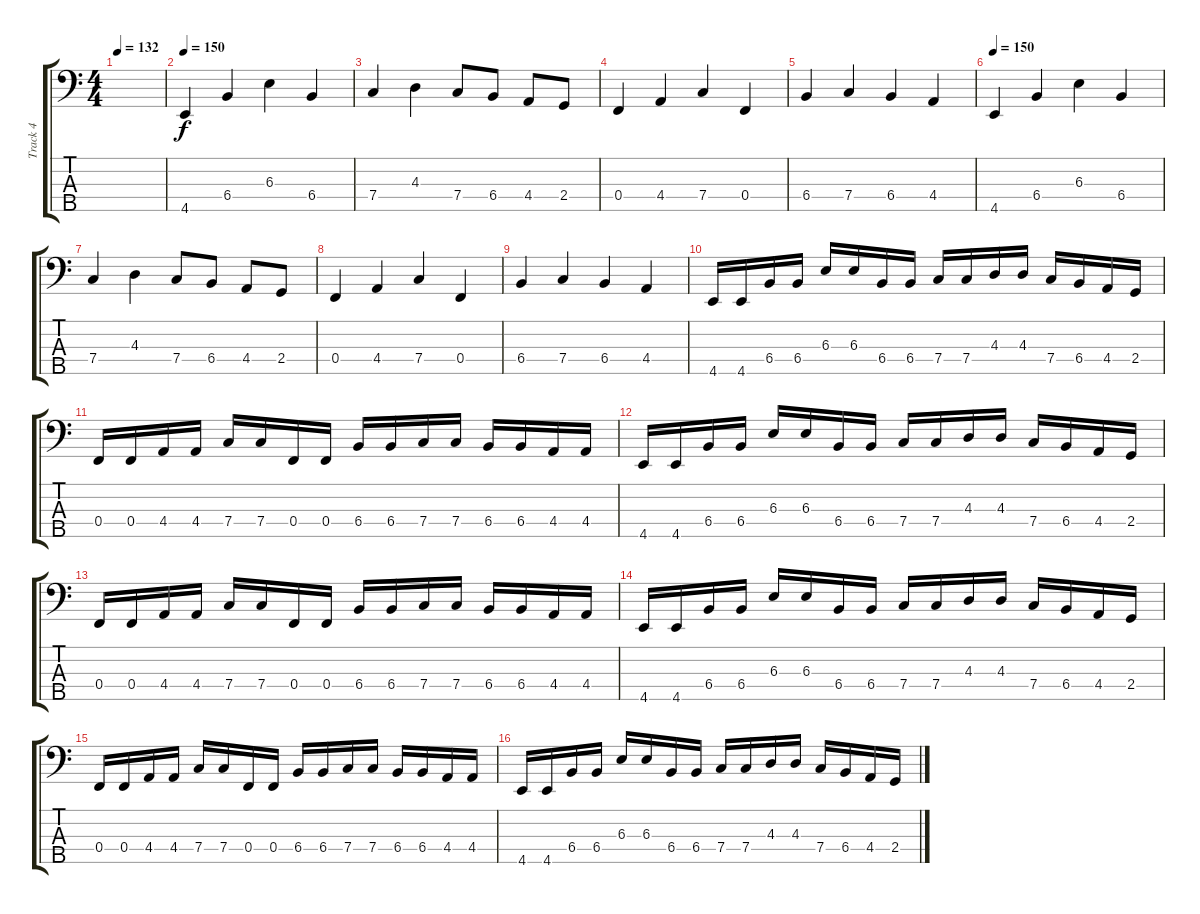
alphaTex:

\track ("Track 4" "Track 4") {instrument electricbassfinger}
\staff {score tabs}
\tuning (Ab2 Eb2 Bb1 F1 C1) {hide}
\ts (4 4)
\tempo 132
\clef f4
\ks c
|
\tempo 150
4.5.4 6.4.4 6.3.4 6.4.4 |
7.4.4 4.3.4 7.4.8 6.4.8 4.4.8 2.4.8 |
0.4.4 4.4.4 7.4.4 0.4.4 |
6.4.4 7.4.4 6.4.4 4.4.4 |
\tempo 150
4.5.4 6.4.4 6.3.4 6.4.4 |
7.4.4 4.3.4 7.4.8 6.4.8 4.4.8 2.4.8 |
0.4.4 4.4.4 7.4.4 0.4.4 |
6.4.4 7.4.4 6.4.4 4.4.4 |
4.5.16 4.5.16 6.4.16 6.4.16 6.3.16 6.3.16 6.4.16 6.4.16 7.4.16 7.4.16 4.3.16 4.3.16 7.4.16 6.4.16 4.4.16 2.4.16 |
0.4.16 0.4.16 4.4.16 4.4.16 7.4.16 7.4.16 0.4.16 0.4.16 6.4.16 6.4.16 7.4.16 7.4.16 6.4.16 6.4.16 4.4.16 4.4.16 |
4.5.16 4.5.16 6.4.16 6.4.16 6.3.16 6.3.16 6.4.16 6.4.16 7.4.16 7.4.16 4.3.16 4.3.16 7.4.16 6.4.16 4.4.16 2.4.16 |
0.4.16 0.4.16 4.4.16 4.4.16 7.4.16 7.4.16 0.4.16 0.4.16 6.4.16 6.4.16 7.4.16 7.4.16 6.4.16 6.4.16 4.4.16 4.4.16 |
4.5.16 4.5.16 6.4.16 6.4.16 6.3.16 6.3.16 6.4.16 6.4.16 7.4.16 7.4.16 4.3.16 4.3.16 7.4.16 6.4.16 4.4.16 2.4.16 |
0.4.16 0.4.16 4.4.16 4.4.16 7.4.16 7.4.16 0.4.16 0.4.16 6.4.16 6.4.16 7.4.16 7.4.16 6.4.16 6.4.16 4.4.16 4.4.16 |
4.5.16 4.5.16 6.4.16 6.4.16 6.3.16 6.3.16 6.4.16 6.4.16 7.4.16 7.4.16 4.3.16 4.3.16 7.4.16 6.4.16 4.4.16 2.4.16
